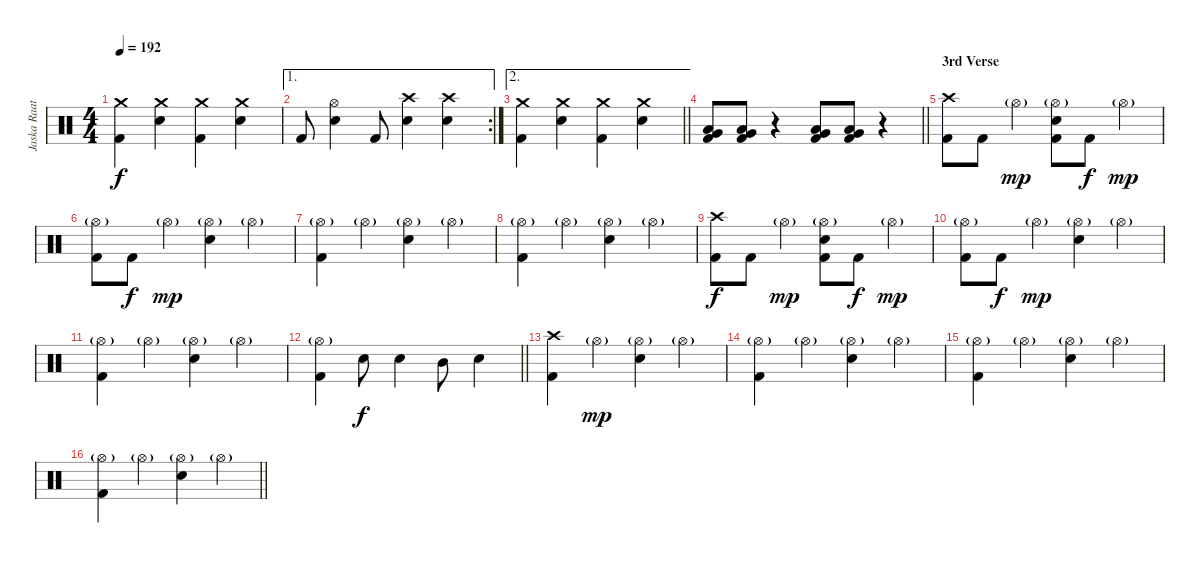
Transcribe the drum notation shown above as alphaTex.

\track ("Jaska Raatikainen" "Jaska Raat") {instrument percussion}
\staff {score}
\articulation defaults
\ts (4 4)
\tempo 192
\clef neutral
\ks c
("Crash medium (hit)" "Kick (hit) 2").4{dy f} ("Crash medium (hit)" "Electric Snare (hit)").4 ("Crash medium (hit)" "Kick (hit) 2").4 ("Crash medium (hit)" "Electric Snare (hit)").4 |
\ae 1
\rc 2 "Kick (hit) 2".8
("Hi-Hat (open)" "Electric Snare (hit)").4 "Kick (hit) 2".8 ("Crash high (hit)" "Electric Snare (hit)").4 ("Crash high (hit)" "Electric Snare (hit)").4 |
\ae 2
\barLineRight lightlight
("Crash medium (hit)" "Kick (hit) 2").4 ("Crash medium (hit)" "Electric Snare (hit)").4 ("Crash medium (hit)" "Kick (hit) 2").4 ("Crash medium (hit)" "Electric Snare (hit)").4 |
\barLineRight lightlight
("Very Low Tom (hit)" "Low Floor Tom (hit)" "Kick (hit) 2").8 ("Very Low Tom (hit)" "Low Floor Tom (hit)" "Kick (hit) 2").8 r.4 ("Very Low Tom (hit)" "Low Floor Tom (hit)" "Kick (hit) 2").8 ("Very Low Tom (hit)" "Low Floor Tom (hit)" "Kick (hit) 2").8 r.4 |
\section ("" "3rd Verse")
("Crash high (hit)" "Kick (hit) 2").8 "Kick (hit) 2".8 "Hi-Hat (open)"{g}.4{dy mp} ("Hi-Hat (open)"{g} "Electric Snare (hit)" "Kick (hit) 2").8 "Kick (hit) 2".8{dy f} "Hi-Hat (open)"{g}.4{dy mp} |
("Hi-Hat (open)"{g} "Kick (hit) 2").8 "Kick (hit) 2".8{dy f} "Hi-Hat (open)"{g}.4{dy mp} ("Hi-Hat (open)"{g} "Electric Snare (hit)").4 "Hi-Hat (open)"{g}.4 |
("Hi-Hat (open)"{g} "Kick (hit) 2").4 "Hi-Hat (open)"{g}.4 ("Hi-Hat (open)"{g} "Electric Snare (hit)").4 "Hi-Hat (open)"{g}.4 |
("Hi-Hat (open)"{g} "Kick (hit) 2").4 "Hi-Hat (open)"{g}.4 ("Hi-Hat (open)"{g} "Electric Snare (hit)").4 "Hi-Hat (open)"{g}.4 |
("Crash high (hit)" "Kick (hit) 2").8{dy f} "Kick (hit) 2".8 "Hi-Hat (open)"{g}.4{dy mp} ("Hi-Hat (open)"{g} "Electric Snare (hit)" "Kick (hit) 2").8 "Kick (hit) 2".8{dy f} "Hi-Hat (open)"{g}.4{dy mp} |
("Hi-Hat (open)"{g} "Kick (hit) 2").8 "Kick (hit) 2".8{dy f} "Hi-Hat (open)"{g}.4{dy mp} ("Hi-Hat (open)"{g} "Electric Snare (hit)").4 "Hi-Hat (open)"{g}.4 |
("Hi-Hat (open)"{g} "Kick (hit) 2").4 "Hi-Hat (open)"{g}.4 ("Hi-Hat (open)"{g} "Electric Snare (hit)").4 "Hi-Hat (open)"{g}.4 |
\barLineRight lightlight
("Hi-Hat (open)"{g} "Kick (hit) 2").4 "Electric Snare (hit)".8{dy f} "Electric Snare (hit)".4 "Mid Tom (hit)".8 "Electric Snare (hit)".4 |
("Crash high (hit)" "Kick (hit) 2").4 "Hi-Hat (open)"{g}.4{dy mp} ("Hi-Hat (open)"{g} "Electric Snare (hit)").4 "Hi-Hat (open)"{g}.4 |
("Hi-Hat (open)"{g} "Kick (hit) 2").4 "Hi-Hat (open)"{g}.4 ("Hi-Hat (open)"{g} "Electric Snare (hit)").4 "Hi-Hat (open)"{g}.4 |
("Hi-Hat (open)"{g} "Kick (hit) 2").4 "Hi-Hat (open)"{g}.4 ("Hi-Hat (open)"{g} "Electric Snare (hit)").4 "Hi-Hat (open)"{g}.4 |
\barLineRight lightlight
("Hi-Hat (open)"{g} "Kick (hit) 2").4 "Hi-Hat (open)"{g}.4 ("Hi-Hat (open)"{g} "Electric Snare (hit)").4 "Hi-Hat (open)"{g}.4
